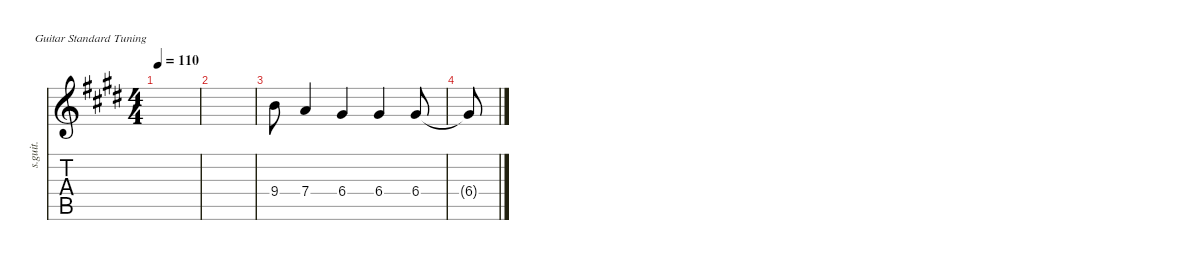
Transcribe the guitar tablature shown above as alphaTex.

\defaultSystemsLayout 4
\hideDynamics
\bracketExtendMode nobrackets
\otherSystemsTrackNameOrientation horizontal
\track ("Steel Guitar" "s.guit.") {instrument acousticguitarsteel}
\staff {score tabs}
\tuning (E4 B3 G3 D3 A2 E2)
\ts (4 4)
\tempo 110
\clef g2
\ks e
|
|
9.4{acc forcenatural}.8{beam Down} 7.4{acc forcenatural}.4{beam Up} 6.4{acc #}.4{beam Up} 6.4{acc #}.4{beam Up} 6.4{acc #}.8{beam Up} |
6.4{t acc #}.8{beam Up}
